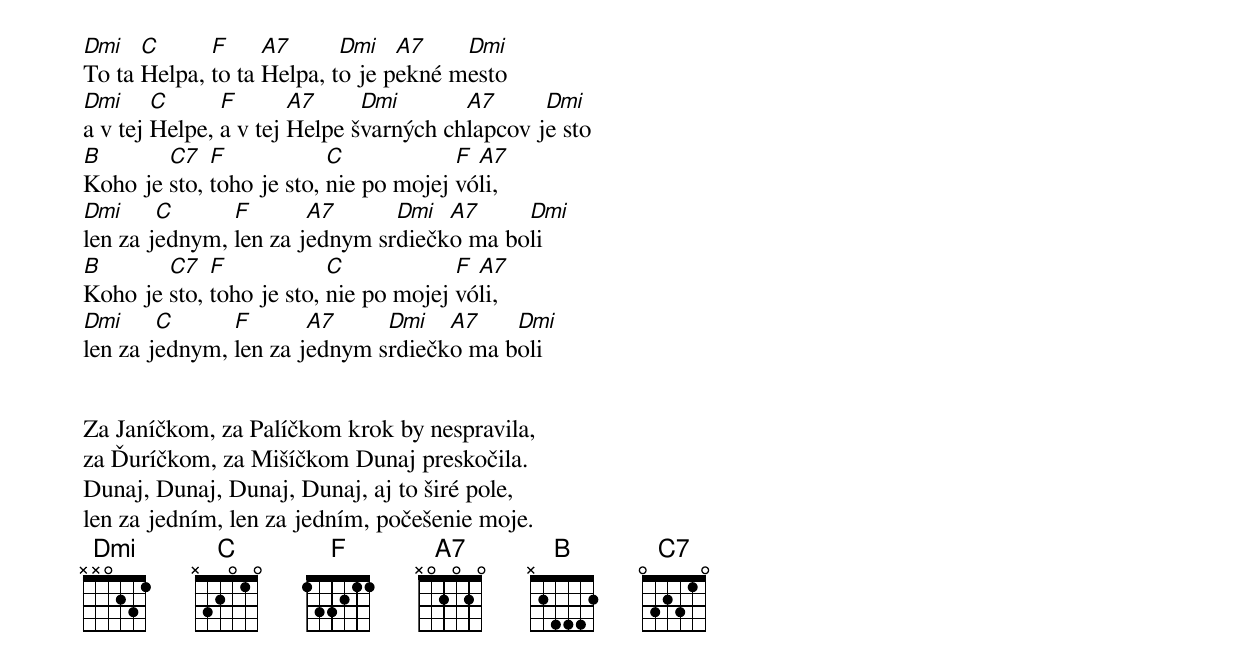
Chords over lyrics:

Dmi   C      F     A7      Dmi   A7    Dmi
To ta Helpa, to ta Helpa, to je pekné mesto
Dmi     C      F       A7     Dmi       A7      Dmi
a v tej Helpe, a v tej Helpe švarných chlapcov je sto
B       C7   F            C            F A7
Koho je sto, toho je sto, nie po mojej vóli,
Dmi     C      F       A7      Dmi  A7     Dmi
len za jednym, len za jednym srdiečko ma boli
B       C7   F            C            F A7
Koho je sto, toho je sto, nie po mojej vóli,
Dmi     C      F       A7     Dmi   A7    Dmi
len za jednym, len za jednym srdiečko ma boli


Za Janíčkom, za Palíčkom krok by nespravila,
za Ďuríčkom, za Mišíčkom Dunaj preskočila.
Dunaj, Dunaj, Dunaj, Dunaj, aj to širé pole,
len za jedním, len za jedním, počešenie moje.
